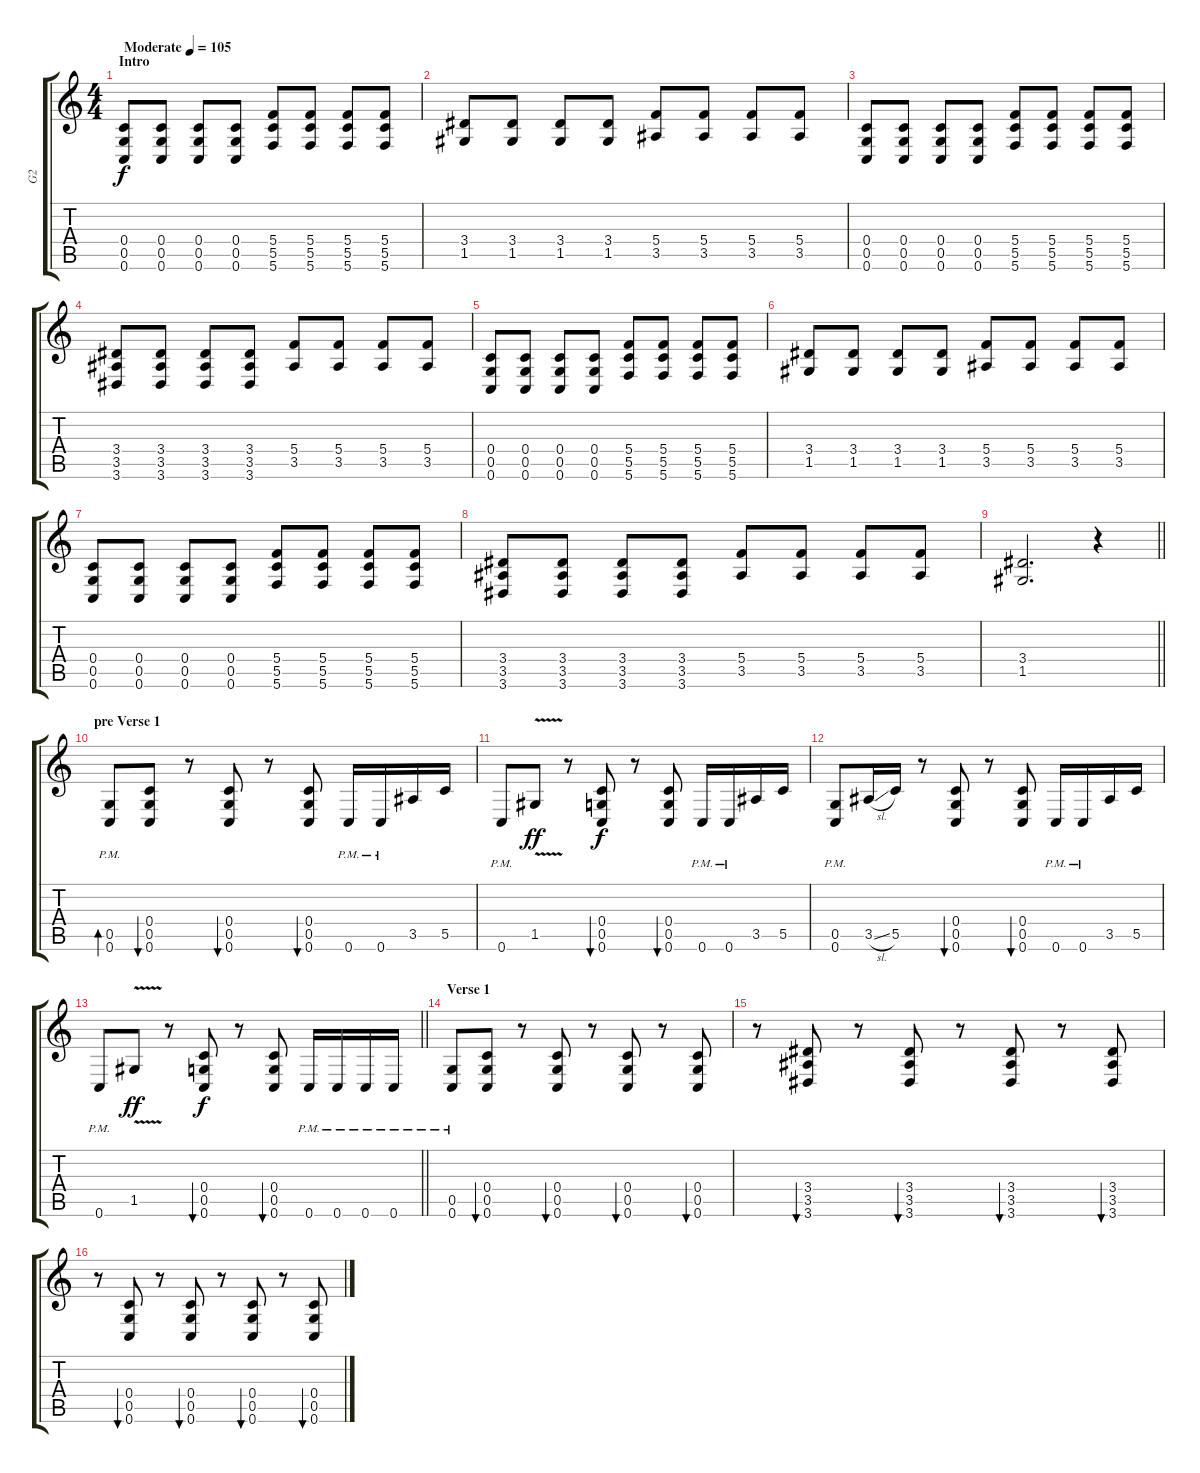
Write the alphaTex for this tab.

\track ("G2" "G2") {instrument distortionguitar}
\staff {score tabs}
\tuning (D4 A3 F3 C3 G2 C2) {hide}
\ts (4 4)
\section ("" "Intro")
\tempo (105 "Moderate")
\clef g2
\ks c
(0.4 0.5 0.6).8{dy f instrument distortionguitar} (0.4 0.5 0.6).8 (0.4 0.5 0.6).8 (0.4 0.5 0.6).8 (5.4 5.5 5.6).8 (5.4 5.5 5.6).8 (5.4 5.5 5.6).8 (5.4 5.5 5.6).8 |
(3.4 1.5).8 (3.4 1.5).8 (3.4 1.5).8 (3.4 1.5).8 (5.4 3.5).8 (5.4 3.5).8 (5.4 3.5).8 (5.4 3.5).8 |
(0.4 0.5 0.6).8 (0.4 0.5 0.6).8 (0.4 0.5 0.6).8 (0.4 0.5 0.6).8 (5.4 5.5 5.6).8 (5.4 5.5 5.6).8 (5.4 5.5 5.6).8 (5.4 5.5 5.6).8 |
(3.4 3.5 3.6).8 (3.4 3.5 3.6).8 (3.4 3.5 3.6).8 (3.4 3.5 3.6).8 (5.4 3.5).8 (5.4 3.5).8 (5.4 3.5).8 (5.4 3.5).8 |
(0.4 0.5 0.6).8 (0.4 0.5 0.6).8 (0.4 0.5 0.6).8 (0.4 0.5 0.6).8 (5.4 5.5 5.6).8 (5.4 5.5 5.6).8 (5.4 5.5 5.6).8 (5.4 5.5 5.6).8 |
(3.4 1.5).8 (3.4 1.5).8 (3.4 1.5).8 (3.4 1.5).8 (5.4 3.5).8 (5.4 3.5).8 (5.4 3.5).8 (5.4 3.5).8 |
(0.4 0.5 0.6).8 (0.4 0.5 0.6).8 (0.4 0.5 0.6).8 (0.4 0.5 0.6).8 (5.4 5.5 5.6).8 (5.4 5.5 5.6).8 (5.4 5.5 5.6).8 (5.4 5.5 5.6).8 |
(3.4 3.5 3.6).8 (3.4 3.5 3.6).8 (3.4 3.5 3.6).8 (3.4 3.5 3.6).8 (5.4 3.5).8 (5.4 3.5).8 (5.4 3.5).8 (5.4 3.5).8 |
\barLineRight lightlight
(3.4 1.5).2{d} r.4 |
\section ("" "pre Verse 1")
(0.5{pm} 0.6{pm}).8{bd 60} (0.4 0.5 0.6).8{bu 120} r.8 (0.4 0.5 0.6).8{bu 120} r.8 (0.4 0.5 0.6).8{bu 120} 0.6{pm}.16 0.6{pm}.16 3.5.16 5.5.16 |
0.6{pm}.8 1.5{v}.8{dy ff} r.8 (0.4 0.5 0.6).8{bu 120 dy f} r.8 (0.4 0.5 0.6).8{bu 120} 0.6{pm}.16 0.6{pm}.16 3.5.16 5.5.16 |
(0.5{pm} 0.6{pm}).8 3.5{sl}.16 5.5.16 r.8 (0.4 0.5 0.6).8{bu 120} r.8 (0.4 0.5 0.6).8{bu 120} 0.6{pm}.16 0.6{pm}.16 3.5.16 5.5.16 |
\barLineRight lightlight
0.6{pm}.8 1.5{v}.8{dy ff} r.8 (0.4 0.5 0.6).8{bu 120 dy f} r.8 (0.4 0.5 0.6).8{bu 120} 0.6{pm}.16 0.6{pm}.16 0.6{pm}.16 0.6{pm}.16 |
\section ("" "Verse 1")
(0.5{pm} 0.6{pm}).8 (0.4 0.5 0.6).8{bu 120} r.8 (0.4 0.5 0.6).8{bu 120} r.8 (0.4 0.5 0.6).8{bu 120} r.8 (0.4 0.5 0.6).8{bu 120} |
r.8 (3.4 3.5 3.6).8{bu 120} r.8 (3.4 3.5 3.6).8{bu 120} r.8 (3.4 3.5 3.6).8{bu 120} r.8 (3.4 3.5 3.6).8{bu 120} |
r.8 (0.4 0.5 0.6).8{bu 120} r.8 (0.4 0.5 0.6).8{bu 120} r.8 (0.4 0.5 0.6).8{bu 120} r.8 (0.4 0.5 0.6).8{bu 120}
